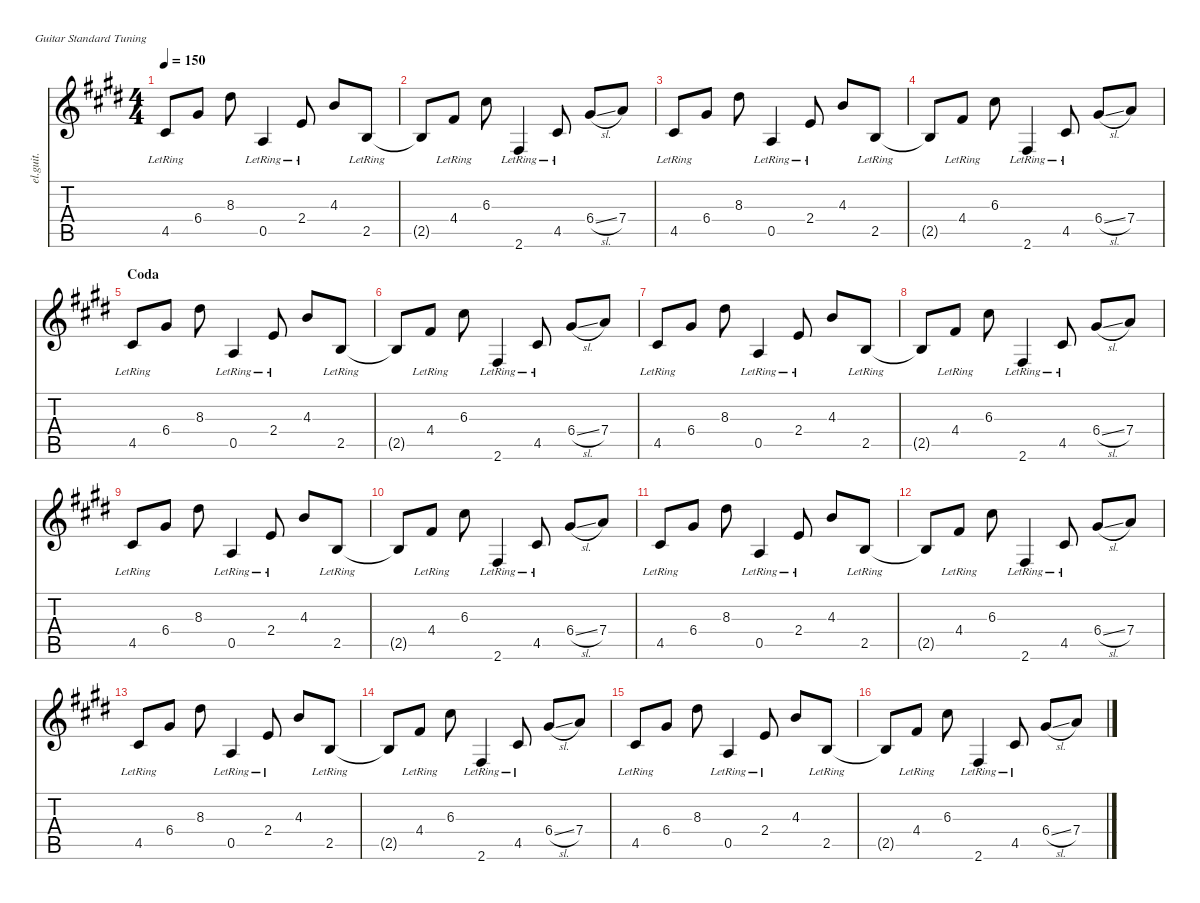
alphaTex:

\defaultSystemsLayout 4
\hideDynamics
\bracketExtendMode nobrackets
\otherSystemsTrackNameOrientation horizontal
\track ("Guitar I - A. Summers" "el.guit.") {mute instrument electricguitarclean}
\staff {score tabs}
\tuning (E4 B3 G3 D3 A2 E2)
\ts (4 4)
\tempo 150
\clef g2
\ks c#minor
4.5{lr acc #}.8{dy mf beam Up} 6.4{acc #}.8{beam Up} 8.3{acc #}.8{beam Down} 0.5{lr acc forcenatural}.4{beam Up} 2.4{lr acc forcenatural}.8{beam Up} 4.3{acc forcenatural}.8{beam Up} 2.5{lr acc forcenatural}.8{beam Up} |
2.5{t acc forcenatural}.8{beam Up} 4.4{lr acc #}.8{beam Up} 6.3{acc #}.8{beam Down} 2.6{lr acc #}.4{beam Up} 4.5{lr acc #}.8{beam Up} 6.4{sl acc #}.8{beam Up} 7.4{acc forcenatural}.8{beam Up} |
4.5{lr acc #}.8{beam Up} 6.4{acc #}.8{beam Up} 8.3{acc #}.8{beam Down} 0.5{lr acc forcenatural}.4{beam Up} 2.4{lr acc forcenatural}.8{beam Up} 4.3{acc forcenatural}.8{beam Up} 2.5{lr acc forcenatural}.8{beam Up} |
2.5{t acc forcenatural}.8{beam Up} 4.4{lr acc #}.8{beam Up} 6.3{acc #}.8{beam Down} 2.6{lr acc #}.4{beam Up} 4.5{lr acc #}.8{beam Up} 6.4{sl acc #}.8{beam Up} 7.4{acc forcenatural}.8{beam Up} |
\section ("" "Coda")
4.5{lr acc #}.8{beam Up} 6.4{acc #}.8{beam Up} 8.3{acc #}.8{beam Down} 0.5{lr acc forcenatural}.4{beam Up} 2.4{lr acc forcenatural}.8{beam Up} 4.3{acc forcenatural}.8{beam Up} 2.5{lr acc forcenatural}.8{beam Up} |
2.5{t acc forcenatural}.8{beam Up} 4.4{lr acc #}.8{beam Up} 6.3{acc #}.8{beam Down} 2.6{lr acc #}.4{beam Up} 4.5{lr acc #}.8{beam Up} 6.4{sl acc #}.8{beam Up} 7.4{acc forcenatural}.8{beam Up} |
4.5{lr acc #}.8{beam Up} 6.4{acc #}.8{beam Up} 8.3{acc #}.8{beam Down} 0.5{lr acc forcenatural}.4{beam Up} 2.4{lr acc forcenatural}.8{beam Up} 4.3{acc forcenatural}.8{beam Up} 2.5{lr acc forcenatural}.8{beam Up} |
2.5{t acc forcenatural}.8{beam Up} 4.4{lr acc #}.8{beam Up} 6.3{acc #}.8{beam Down} 2.6{lr acc #}.4{beam Up} 4.5{lr acc #}.8{beam Up} 6.4{sl acc #}.8{beam Up} 7.4{acc forcenatural}.8{beam Up} |
4.5{lr acc #}.8{beam Up} 6.4{acc #}.8{beam Up} 8.3{acc #}.8{beam Down} 0.5{lr acc forcenatural}.4{beam Up} 2.4{lr acc forcenatural}.8{beam Up} 4.3{acc forcenatural}.8{beam Up} 2.5{lr acc forcenatural}.8{beam Up} |
2.5{t acc forcenatural}.8{beam Up} 4.4{lr acc #}.8{beam Up} 6.3{acc #}.8{beam Down} 2.6{lr acc #}.4{beam Up} 4.5{lr acc #}.8{beam Up} 6.4{sl acc #}.8{beam Up} 7.4{acc forcenatural}.8{beam Up} |
4.5{lr acc #}.8{beam Up} 6.4{acc #}.8{beam Up} 8.3{acc #}.8{beam Down} 0.5{lr acc forcenatural}.4{beam Up} 2.4{lr acc forcenatural}.8{beam Up} 4.3{acc forcenatural}.8{beam Up} 2.5{lr acc forcenatural}.8{beam Up} |
2.5{t acc forcenatural}.8{beam Up} 4.4{lr acc #}.8{beam Up} 6.3{acc #}.8{beam Down} 2.6{lr acc #}.4{beam Up} 4.5{lr acc #}.8{beam Up} 6.4{sl acc #}.8{beam Up} 7.4{acc forcenatural}.8{beam Up} |
4.5{lr acc #}.8{beam Up} 6.4{acc #}.8{beam Up} 8.3{acc #}.8{beam Down} 0.5{lr acc forcenatural}.4{beam Up} 2.4{lr acc forcenatural}.8{beam Up} 4.3{acc forcenatural}.8{beam Up} 2.5{lr acc forcenatural}.8{beam Up} |
2.5{t acc forcenatural}.8{beam Up} 4.4{lr acc #}.8{beam Up} 6.3{acc #}.8{beam Down} 2.6{lr acc #}.4{beam Up} 4.5{lr acc #}.8{beam Up} 6.4{sl acc #}.8{beam Up} 7.4{acc forcenatural}.8{beam Up} |
4.5{lr acc #}.8{beam Up} 6.4{acc #}.8{beam Up} 8.3{acc #}.8{beam Down} 0.5{lr acc forcenatural}.4{beam Up} 2.4{lr acc forcenatural}.8{beam Up} 4.3{acc forcenatural}.8{beam Up} 2.5{lr acc forcenatural}.8{beam Up} |
2.5{t acc forcenatural}.8{beam Up} 4.4{lr acc #}.8{beam Up} 6.3{acc #}.8{beam Down} 2.6{lr acc #}.4{beam Up} 4.5{lr acc #}.8{beam Up} 6.4{sl acc #}.8{beam Up} 7.4{acc forcenatural}.8{beam Up}
